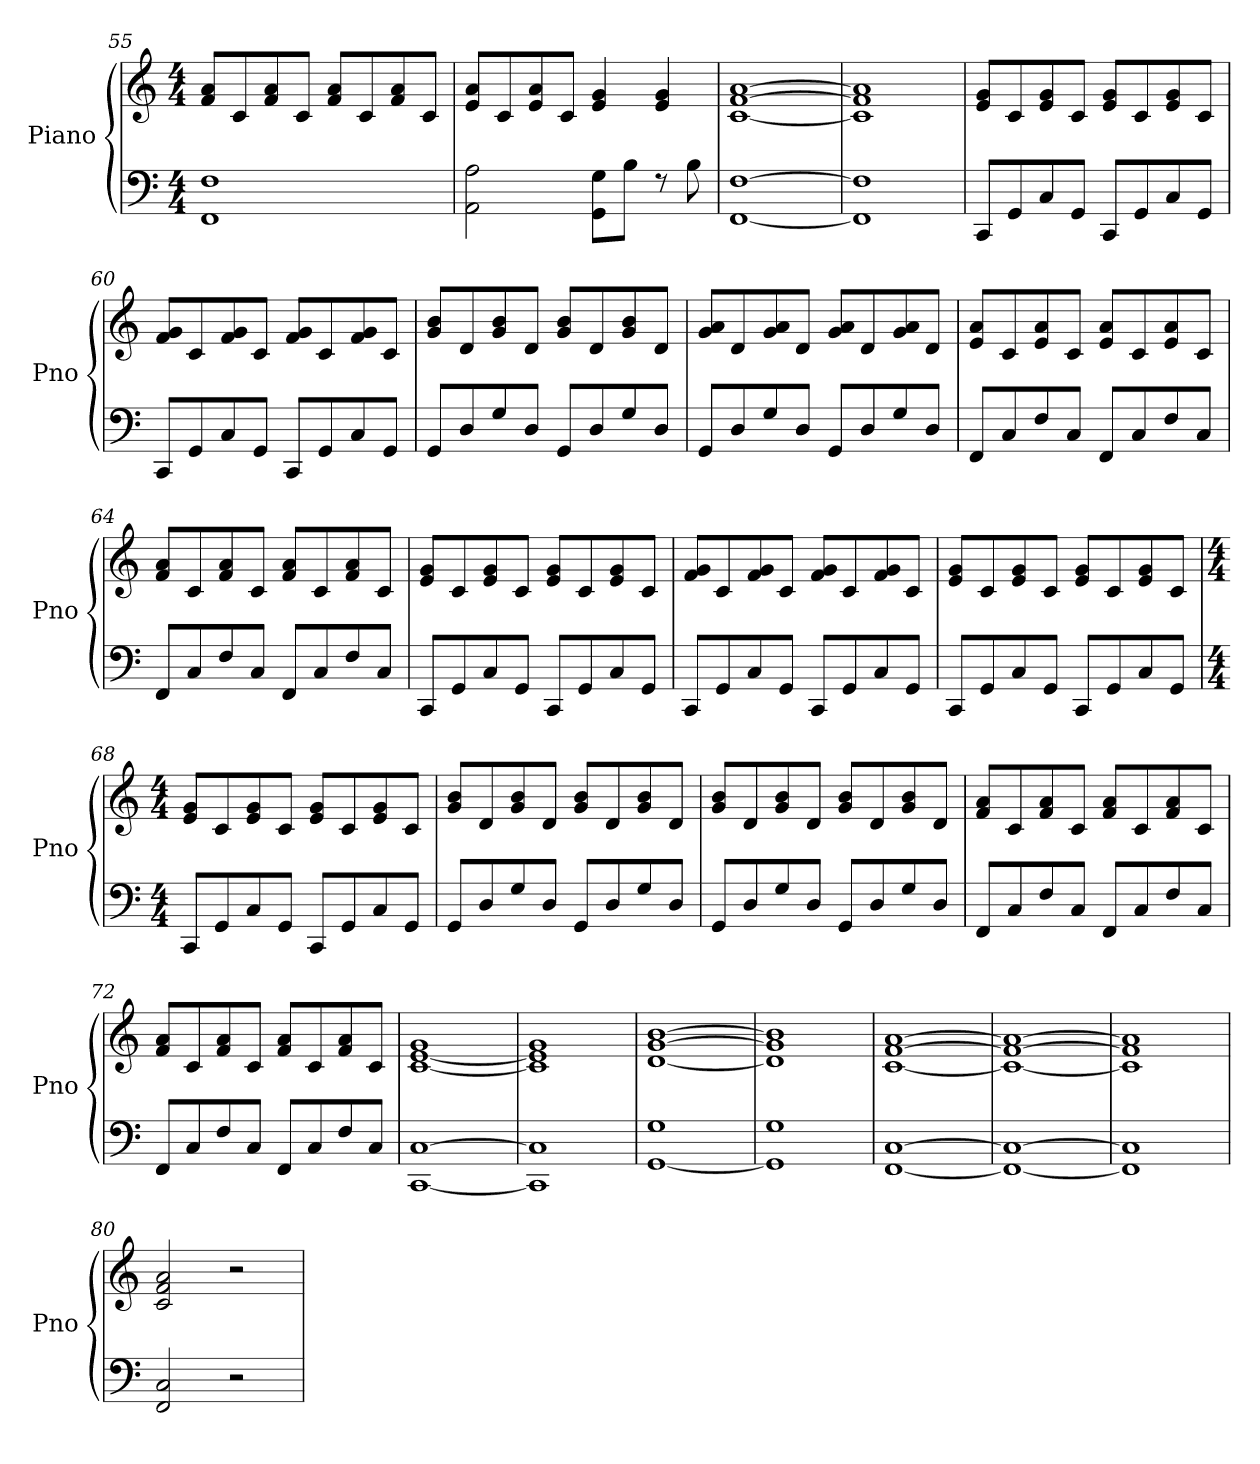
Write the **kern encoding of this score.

**kern	**kern
*part1	*part1
*staff2	*staff1
*I"Piano	*
*I'Pno	*
*clefF4	*clefG2
*k[]	*k[]
*M4/4	*M4/4
=55	=55
*^	*
1F	1FF	8f/ 8a/L
.	.	8c/
.	.	8f/ 8a/
.	.	8c/J
.	.	8f/ 8a/L
.	.	8c/
.	.	8f/ 8a/
.	.	8c/J
*v	*v	*
=56	=56
2AA\ 2A\	8e/ 8a/L
.	8c/
.	8e/ 8a/
.	8c/J
8GG\ 8G\L	4e/ 4g/
8B\J	.
8rF	4e/ 4g/
8B\	.
!!LO:LB:g=z
=57	=57
*^	*^
[1F	[1FF	[1f [1a	[1c
=58	=58	=58	=58
1F]	1FF]	1f] 1a]	1c]
*v	*v	*	*
*	*v	*v
=59	=59
8CC/L	8e/ 8g/L
8GG/	8c/
8C/	8e/ 8g/
8GG/J	8c/J
8CC/L	8e/ 8g/L
8GG/	8c/
8C/	8e/ 8g/
8GG/J	8c/J
=60	=60
8CC/L	8f/ 8g/L
8GG/	8c/
8C/	8f/ 8g/
8GG/J	8c/J
8CC/L	8f/ 8g/L
8GG/	8c/
8C/	8f/ 8g/
8GG/J	8c/J
=61	=61
8GG/L	8g/ 8b/L
8D/	8d/
8G/	8g/ 8b/
8D/J	8d/J
8GG/L	8g/ 8b/L
8D/	8d/
8G/	8g/ 8b/
8D/J	8d/J
!!LO:LB:g=z
=62	=62
8GG/L	8g/ 8a/L
8D/	8d/
8G/	8g/ 8a/
8D/J	8d/J
8GG/L	8g/ 8a/L
8D/	8d/
8G/	8g/ 8a/
8D/J	8d/J
=63	=63
8FF/L	8e/ 8a/L
8C/	8c/
8F/	8e/ 8a/
8C/J	8c/J
8FF/L	8e/ 8a/L
8C/	8c/
8F/	8e/ 8a/
8C/J	8c/J
=64	=64
8FF/L	8f/ 8a/L
8C/	8c/
8F/	8f/ 8a/
8C/J	8c/J
8FF/L	8f/ 8a/L
8C/	8c/
8F/	8f/ 8a/
8C/J	8c/J
!!LO:PB:g=z
=65	=65
8CC/L	8e/ 8g/L
8GG/	8c/
8C/	8e/ 8g/
8GG/J	8c/J
8CC/L	8e/ 8g/L
8GG/	8c/
8C/	8e/ 8g/
8GG/J	8c/J
=66	=66
8CC/L	8f/ 8g/L
8GG/	8c/
8C/	8f/ 8g/
8GG/J	8c/J
8CC/L	8f/ 8g/L
8GG/	8c/
8C/	8f/ 8g/
8GG/J	8c/J
=67	=67
8CC/L	8e/ 8g/L
8GG/	8c/
8C/	8e/ 8g/
8GG/J	8c/J
8CC/L	8e/ 8g/L
8GG/	8c/
8C/	8e/ 8g/
8GG/J	8c/J
!!LO:PB:g=z
=68	=68
*M4/4	*M4/4
8CC/L	8e/ 8g/L
8GG/	8c/
8C/	8e/ 8g/
8GG/J	8c/J
8CC/L	8e/ 8g/L
8GG/	8c/
8C/	8e/ 8g/
8GG/J	8c/J
=69	=69
8GG/L	8g/ 8b/L
8D/	8d/
8G/	8g/ 8b/
8D/J	8d/J
8GG/L	8g/ 8b/L
8D/	8d/
8G/	8g/ 8b/
8D/J	8d/J
=70	=70
8GG/L	8g/ 8b/L
8D/	8d/
8G/	8g/ 8b/
8D/J	8d/J
8GG/L	8g/ 8b/L
8D/	8d/
8G/	8g/ 8b/
8D/J	8d/J
!!LO:LB:g=z
=71	=71
8FF/L	8f/ 8a/L
8C/	8c/
8F/	8f/ 8a/
8C/J	8c/J
8FF/L	8f/ 8a/L
8C/	8c/
8F/	8f/ 8a/
8C/J	8c/J
=72	=72
8FF/L	8f/ 8a/L
8C/	8c/
8F/	8f/ 8a/
8C/J	8c/J
8FF/L	8f/ 8a/L
8C/	8c/
8F/	8f/ 8a/
8C/J	8c/J
=73	=73
*^	*
[1C	[1CC	[1c [1e 1g
=74	=74	=74
1C]	1CC]	1c] 1e] 1g
=75	=75	=75
*	*	*^
1G	[1GG	[1g [1b	[1d
=76	=76	=76	=76
1G	1GG]	1g] 1b]	1d]
=77	=77	=77	=77
[1C	[1FF	[1f [1a	[1c
=78	=78	=78	=78
1C_	1FF_	1f_ 1a_	1c_
=79	=79	=79	=79
1C]	1FF]	1f] 1a]	1c]
*v	*v	*	*
*	*v	*v
!!LO:LB:g=z
=80	=80
2FF/ 2C/	2c/ 2f/ 2a/
2r	2r
=	=
*-	*-
